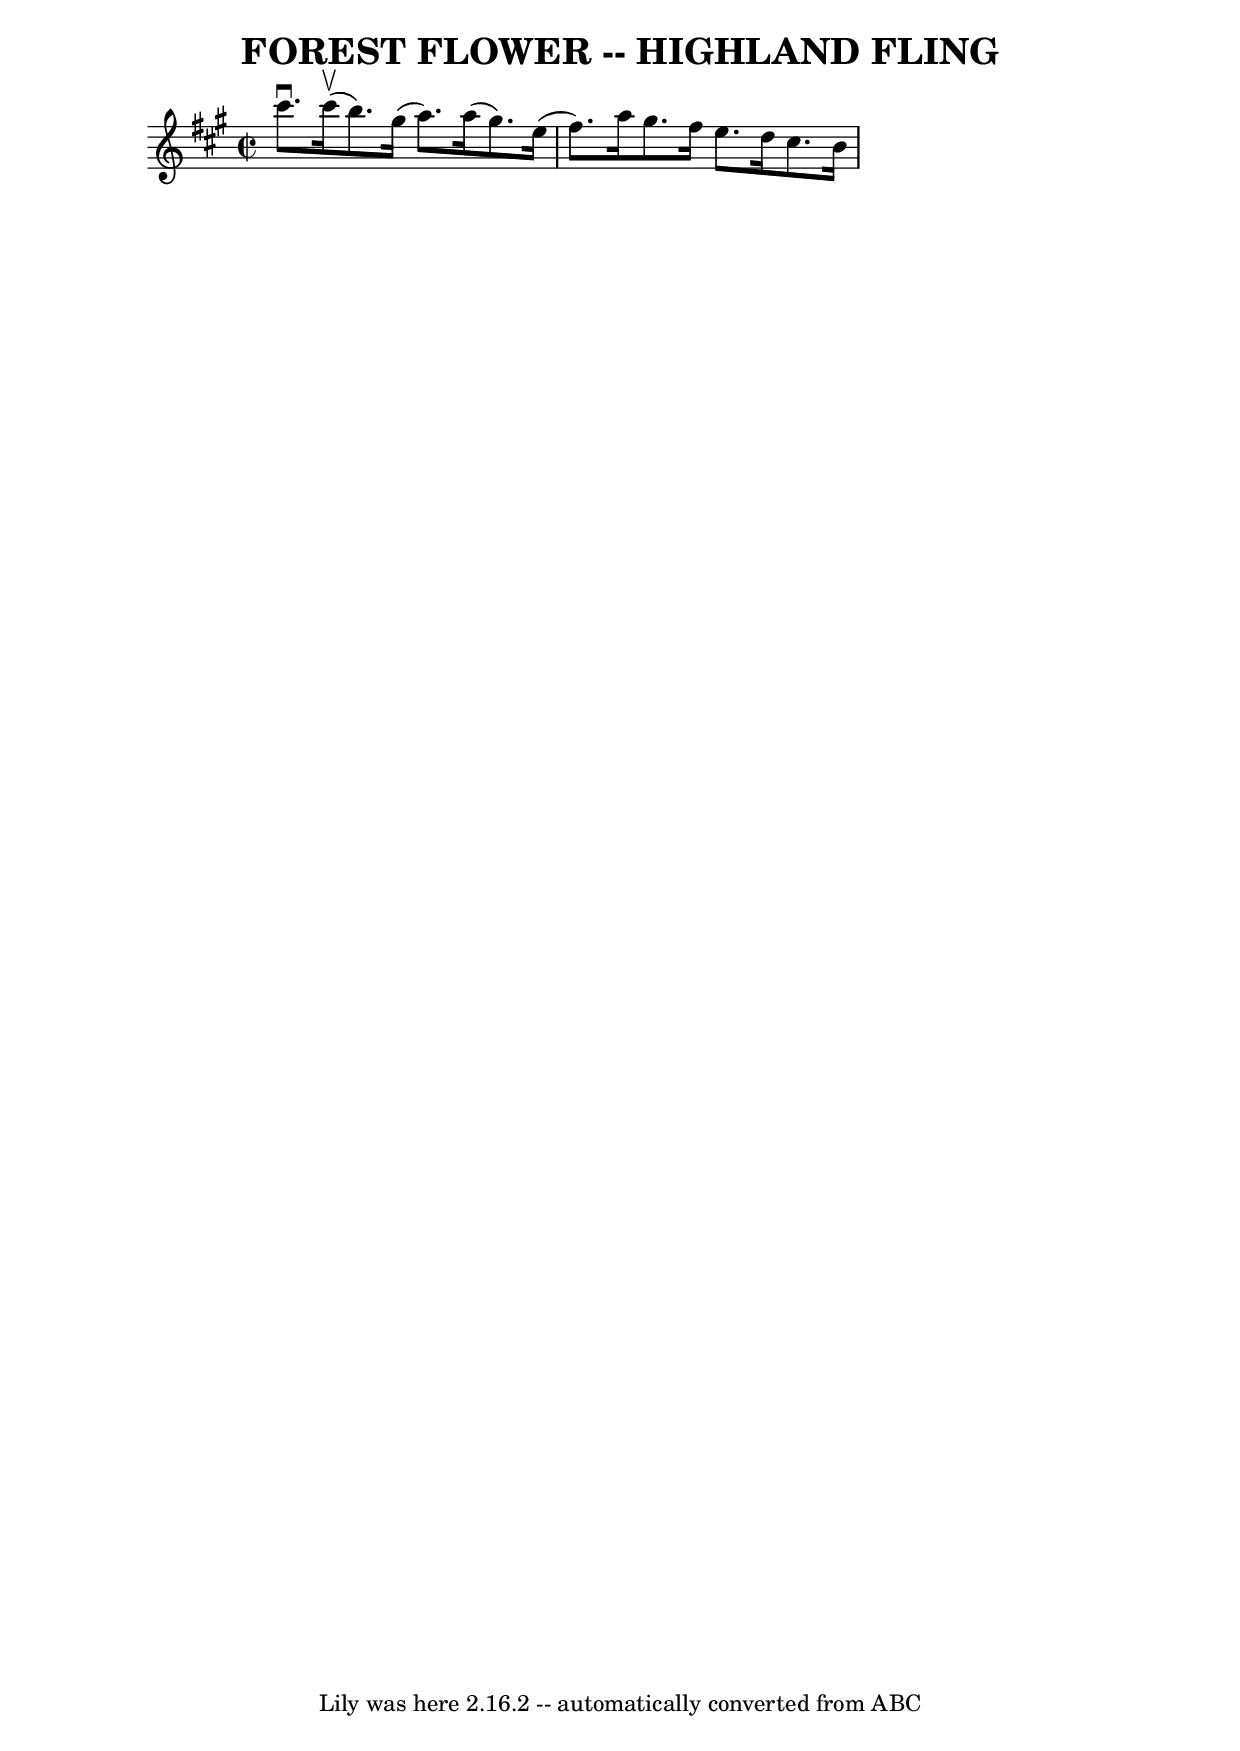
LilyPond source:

\version "2.16.2"
\include "Mammoth.ily"
\header {
  %% book = "Ryan's Mammoth Collection of Fiddle Tunes"
  crossRefNumber = "1"
  footnotes = ""
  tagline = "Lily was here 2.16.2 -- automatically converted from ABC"
  title = "FOREST FLOWER -- HIGHLAND FLING"

}
voicedefault =  {


  \override Staff.TimeSignature #'style = #'C
  \time 2/2 
  \key a \major
       |
  |
  |
  
  cis'''8.^\downbow^\downbow^\downbow cis'''16 (^\upbow b''8.)   
  gis''16 (a''8.) a''16 (gis''8.) e''16 (|
  fis''8.  
  -) a''16 gis''8. fis''16 e''8. d''16 cis''8. b'16        
  |
  

}

\score{
  <<

    \context Staff="default"
    {
      \voicedefault 
      
    }

  >>
  \layout {
    
  }
  \midi {
  }

}
